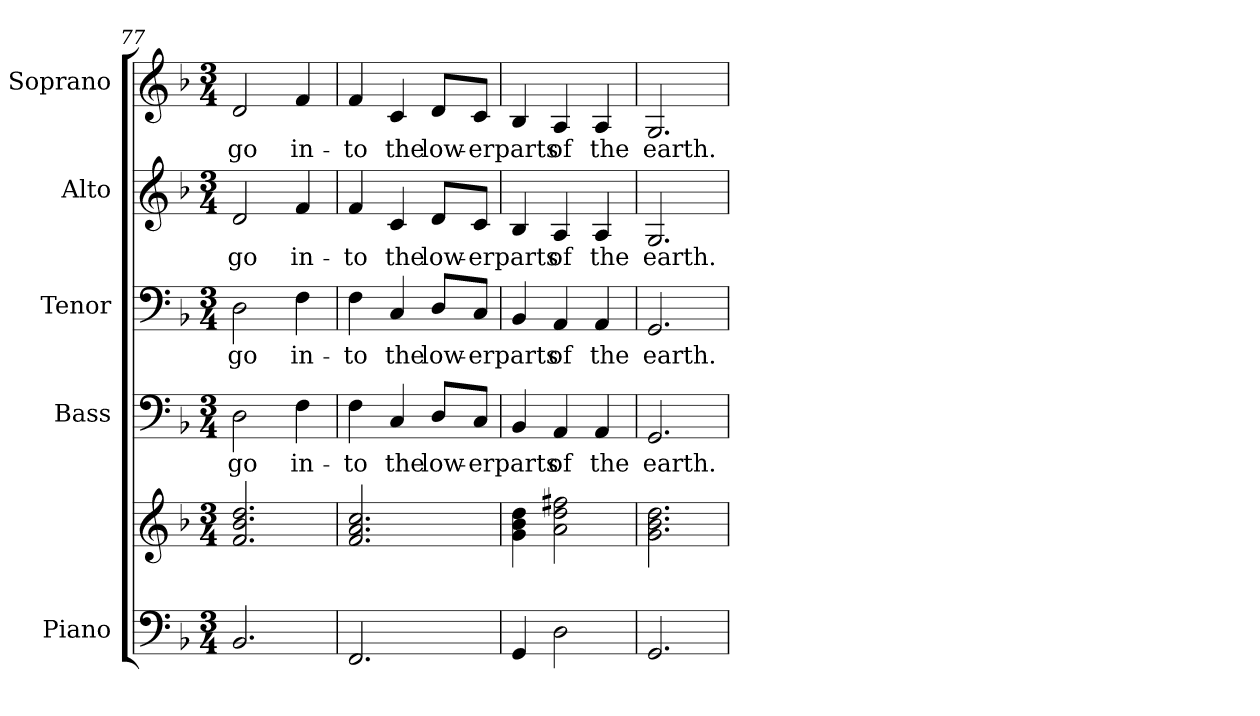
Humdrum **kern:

**kern	**kern	**kern	**text	**kern	**text	**kern	**text	**kern	**text
*part5	*part5	*part4	*part4	*part3	*part3	*part2	*part2	*part1	*part1
*staff6	*staff5	*staff4	*staff4	*staff3	*staff3	*staff2	*staff2	*staff1	*staff1
*I"Piano	*	*I"Bass	*	*I"Tenor	*	*I"Alto	*	*I"Soprano	*
*I'Pno.	*	*I'B.	*	*I'T.	*	*I'A.	*	*I'S.	*
!!LO:PB:g=z
*clefF4	*clefG2	*clefF4	*	*clefF4	*	*clefG2	*	*clefG2	*
*k[b-]	*k[b-]	*k[b-]	*	*k[b-]	*	*k[b-]	*	*k[b-]	*
*F:	*F:	*F:	*	*F:	*	*F:	*	*F:	*
*M3/4	*M3/4	*M3/4	*	*M3/4	*	*M3/4	*	*M3/4	*
=77	=77	=77	=77	=77	=77	=77	=77	=77	=77
!	!	!	!LO:LY:b:color=#000000	!	!	!	!	!	!
!	!	!	!	!	!LO:LY:b:color=#000000	!	!	!	!
!	!	!	!	!	!	!	!LO:LY:b:color=#000000	!	!
!	!	!	!	!	!	!	!	!	!LO:LY:b:color=#000000
2.BB-i/	2.fi/ 2.b-i 2.ddi	2Di\	go	2Di\	go	2di/	go	2di/	go
!	!	!	!LO:LY:b:color=#000000	!	!	!	!	!	!
!	!	!	!	!	!LO:LY:b:color=#000000	!	!	!	!
!	!	!	!	!	!	!	!LO:LY:b:color=#000000	!	!
!	!	!	!	!	!	!	!	!	!LO:LY:b:color=#000000
.	.	4Fi\	in-	4Fi\	in-	4fi/	in-	4fi/	in-
=78	=78	=78	=78	=78	=78	=78	=78	=78	=78
!	!	!	!LO:LY:b:color=#000000	!	!	!	!	!	!
!	!	!	!	!	!LO:LY:b:color=#000000	!	!	!	!
!	!	!	!	!	!	!	!LO:LY:b:color=#000000	!	!
!	!	!	!	!	!	!	!	!	!LO:LY:b:color=#000000
2.FFi/	2.fi/ 2.ai 2.cci	4Fi\	-to	4Fi\	-to	4fi/	-to	4fi/	-to
!	!	!	!LO:LY:b:color=#000000	!	!	!	!	!	!
!	!	!	!	!	!LO:LY:b:color=#000000	!	!	!	!
!	!	!	!	!	!	!	!LO:LY:b:color=#000000	!	!
!	!	!	!	!	!	!	!	!	!LO:LY:b:color=#000000
.	.	4Ci/	the	4Ci/	the	4ci/	the	4ci/	the
!	!	!	!LO:LY:b:color=#000000	!	!	!	!	!	!
!	!	!	!	!	!LO:LY:b:color=#000000	!	!	!	!
!	!	!	!	!	!	!	!LO:LY:b:color=#000000	!	!
!	!	!	!	!	!	!	!	!	!LO:LY:b:color=#000000
.	.	8Di/L	low-	8Di/L	low-	8di/L	low-	8di/L	low-
!	!	!	!LO:LY:b:color=#000000	!	!	!	!	!	!
!	!	!	!	!	!LO:LY:b:color=#000000	!	!	!	!
!	!	!	!	!	!	!	!LO:LY:b:color=#000000	!	!
!	!	!	!	!	!	!	!	!	!LO:LY:b:color=#000000
.	.	8Ci/J	-er	8Ci/J	-er	8ci/J	-er	8ci/J	-er
=79	=79	=79	=79	=79	=79	=79	=79	=79	=79
!	!	!	!LO:LY:b:color=#000000	!	!	!	!	!	!
!	!	!	!	!	!LO:LY:b:color=#000000	!	!	!	!
!	!	!	!	!	!	!	!LO:LY:b:color=#000000	!	!
!	!	!	!	!	!	!	!	!	!LO:LY:b:color=#000000
4GGi/	4gi\ 4b-i 4ddi	4BB-i/	parts	4BB-i/	parts	4B-i/	parts	4B-i/	parts
!	!	!	!LO:LY:b:color=#000000	!	!	!	!	!	!
!	!	!	!	!	!LO:LY:b:color=#000000	!	!	!	!
!	!	!	!	!	!	!	!LO:LY:b:color=#000000	!	!
!	!	!	!	!	!	!	!	!	!LO:LY:b:color=#000000
2Di\	2ai\ 2ddi 2ff#Xi	4AAi/	of	4AAi/	of	4Ai/	of	4Ai/	of
!	!	!	!LO:LY:b:color=#000000	!	!	!	!	!	!
!	!	!	!	!	!LO:LY:b:color=#000000	!	!	!	!
!	!	!	!	!	!	!	!LO:LY:b:color=#000000	!	!
!	!	!	!	!	!	!	!	!	!LO:LY:b:color=#000000
.	.	4AAi/	the	4AAi/	the	4Ai/	the	4Ai/	the
=80	=80	=80	=80	=80	=80	=80	=80	=80	=80
!	!	!	!LO:LY:b:color=#000000	!	!	!	!	!	!
!	!	!	!	!	!LO:LY:b:color=#000000	!	!	!	!
!	!	!	!	!	!	!	!LO:LY:b:color=#000000	!	!
!	!	!	!	!	!	!	!	!	!LO:LY:b:color=#000000
2.GGi/	2.gi\ 2.b-i 2.ddi	2.GGi/	earth.	2.GGi/	earth.	2.Gi/	earth.	2.Gi/	earth.
=	=	=	=	=	=	=	=	=	=
*-	*-	*-	*-	*-	*-	*-	*-	*-	*-
